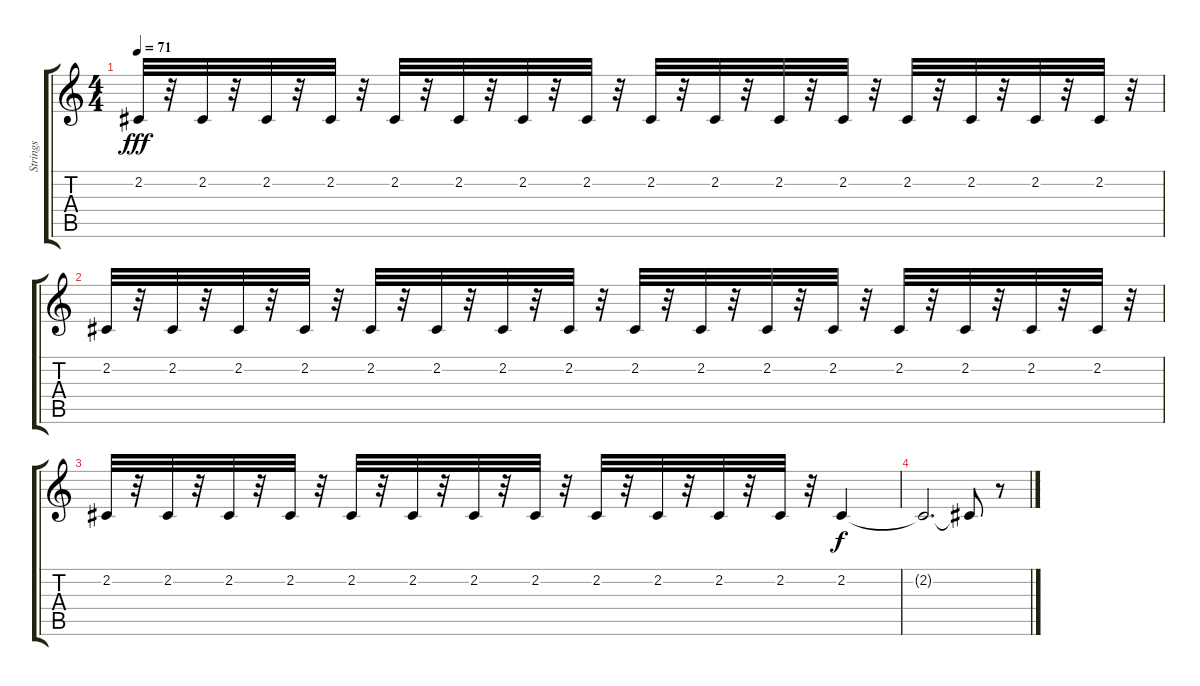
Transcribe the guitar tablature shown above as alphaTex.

\track ("Strings" "Strings") {instrument stringensemble1}
\staff {score tabs}
\tuning (E4 B3 G3 D3 A2 E2) {hide}
\ts (4 4)
\tempo 71
\clef g2
\ks c
2.2.32{dy fff} r.32 2.2.32 r.32 2.2.32 r.32 2.2.32 r.32 2.2.32 r.32 2.2.32 r.32 2.2.32 r.32 2.2.32 r.32 2.2.32 r.32 2.2.32 r.32 2.2.32 r.32 2.2.32 r.32 2.2.32 r.32 2.2.32 r.32 2.2.32 r.32 2.2.32 r.32 |
2.2.32 r.32 2.2.32 r.32 2.2.32 r.32 2.2.32 r.32 2.2.32 r.32 2.2.32 r.32 2.2.32 r.32 2.2.32 r.32 2.2.32 r.32 2.2.32 r.32 2.2.32 r.32 2.2.32 r.32 2.2.32 r.32 2.2.32 r.32 2.2.32 r.32 2.2.32 r.32 |
2.2.32 r.32 2.2.32 r.32 2.2.32 r.32 2.2.32 r.32 2.2.32 r.32 2.2.32 r.32 2.2.32 r.32 2.2.32 r.32 2.2.32 r.32 2.2.32 r.32 2.2.32 r.32 2.2.32 r.32 2.2.4{dy f} |
2.2{t}.2{d} 2.2{t}.8 r.8
